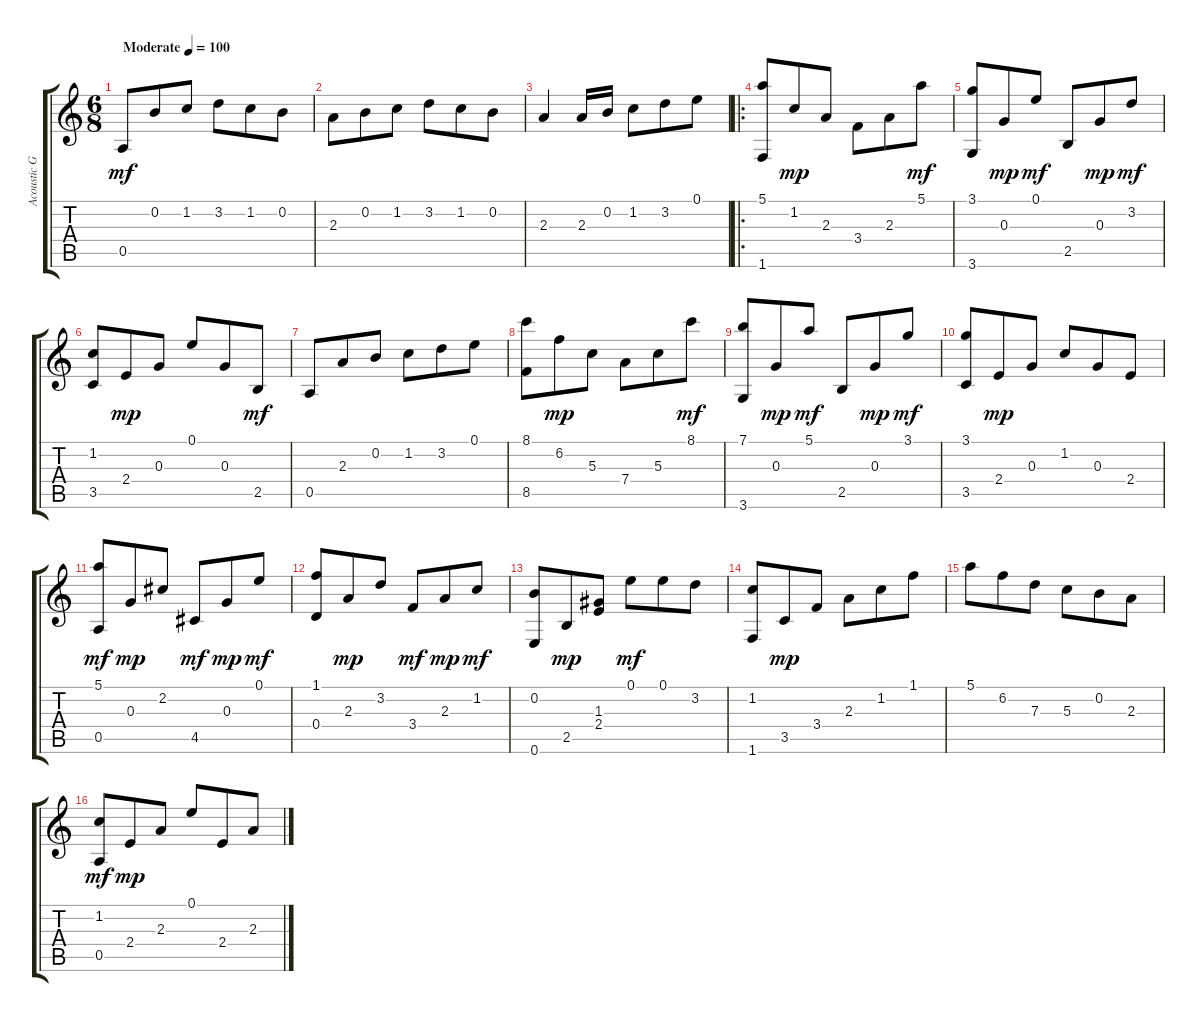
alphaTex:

\track ("Acoustic Guitar" "Acoustic G") {instrument acousticguitarnylon}
\staff {score tabs}
\tuning (E4 B3 G3 D3 A2 E2) {hide}
\ts (6 8)
\tempo (100 "Moderate")
\clef g2
\ks c
0.5.8{dy mf instrument acousticguitarnylon} 0.2.8 1.2.8 3.2.8 1.2.8 0.2.8 |
2.3.8 0.2.8 1.2.8 3.2.8 1.2.8 0.2.8 |
2.3.4 2.3.16 0.2.16 1.2.8 3.2.8 0.1.8 |
\ro
(5.1 1.6).8 1.2.8{dy mp} 2.3.8 3.4.8 2.3.8 5.1.8{dy mf} |
(3.1 3.6).8 0.3.8{dy mp} 0.1.8{dy mf} 2.5.8 0.3.8{dy mp} 3.2.8{dy mf} |
(1.2 3.5).8 2.4.8{dy mp} 0.3.8 0.1.8 0.3.8 2.5.8{dy mf} |
0.5.8 2.3.8 0.2.8 1.2.8 3.2.8 0.1.8 |
(8.1 8.5).8 6.2.8{dy mp} 5.3.8 7.4.8 5.3.8 8.1.8{dy mf} |
(7.1 3.6).8 0.3.8{dy mp} 5.1.8{dy mf} 2.5.8 0.3.8{dy mp} 3.1.8{dy mf} |
(3.1 3.5).8 2.4.8{dy mp} 0.3.8 1.2.8 0.3.8 2.4.8 |
(5.1 0.5).8{dy mf} 0.3.8{dy mp} 2.2.8 4.5.8{dy mf} 0.3.8{dy mp} 0.1.8{dy mf} |
(1.1 0.4).8 2.3.8{dy mp} 3.2.8 3.4.8{dy mf} 2.3.8{dy mp} 1.2.8{dy mf} |
(0.2 0.6).8 2.5.8{dy mp} (1.3 2.4).8 0.1.8{dy mf} 0.1.8 3.2.8 |
(1.2 1.6).8 3.5.8{dy mp} 3.4.8 2.3.8 1.2.8 1.1.8 |
5.1.8 6.2.8 7.3.8 5.3.8 0.2.8 2.3.8 |
(1.2 0.5).8{dy mf} 2.4.8{dy mp} 2.3.8 0.1.8 2.4.8 2.3.8
